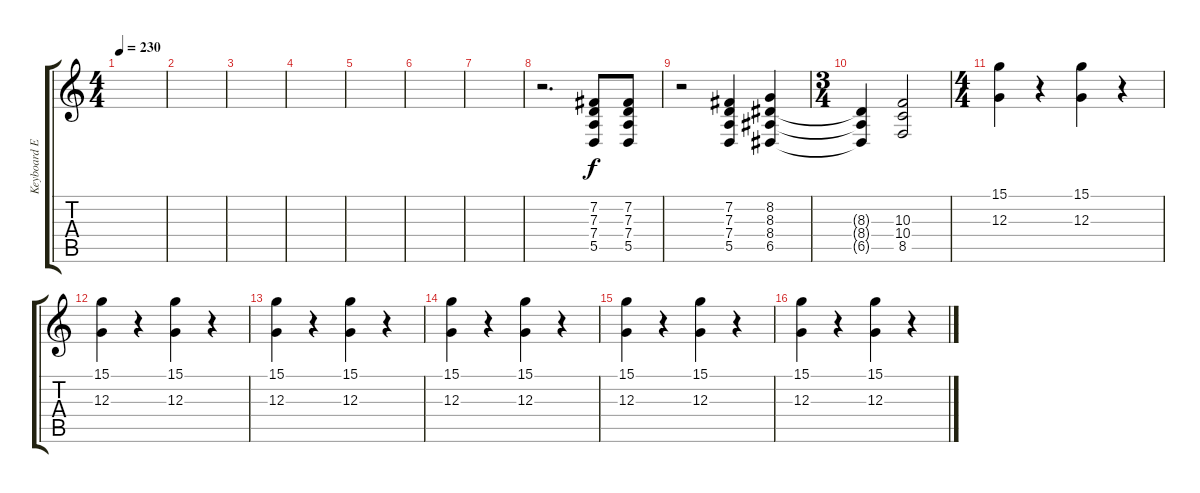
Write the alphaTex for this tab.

\track ("Keyboard Effect : Kotobuki Tsumugi - San" "Keyboard E") {instrument trumpet}
\staff {score tabs}
\tuning (E4 B3 G3 D3 A2 E2) {hide}
\ts (4 4)
\tempo 230
\clef g2
\ks c
|
|
|
|
|
|
|
r.2{d} (7.2 7.3 7.4 5.5).8 (7.2 7.3 7.4 5.5).8 |
r.2 (7.2 7.3 7.4 5.5).4 (8.2 8.3 8.4 6.5).4 |
\ts (3 4)
(8.3{t} 8.4{t} 6.5{t}).4 (10.3 10.4 8.5).2 |
\ts (4 4)
(15.1 12.3).4 r.4 (15.1 12.3).4 r.4 |
(15.1 12.3).4 r.4 (15.1 12.3).4 r.4 |
(15.1 12.3).4 r.4 (15.1 12.3).4 r.4 |
(15.1 12.3).4 r.4 (15.1 12.3).4 r.4 |
(15.1 12.3).4 r.4 (15.1 12.3).4 r.4 |
(15.1 12.3).4 r.4 (15.1 12.3).4 r.4
